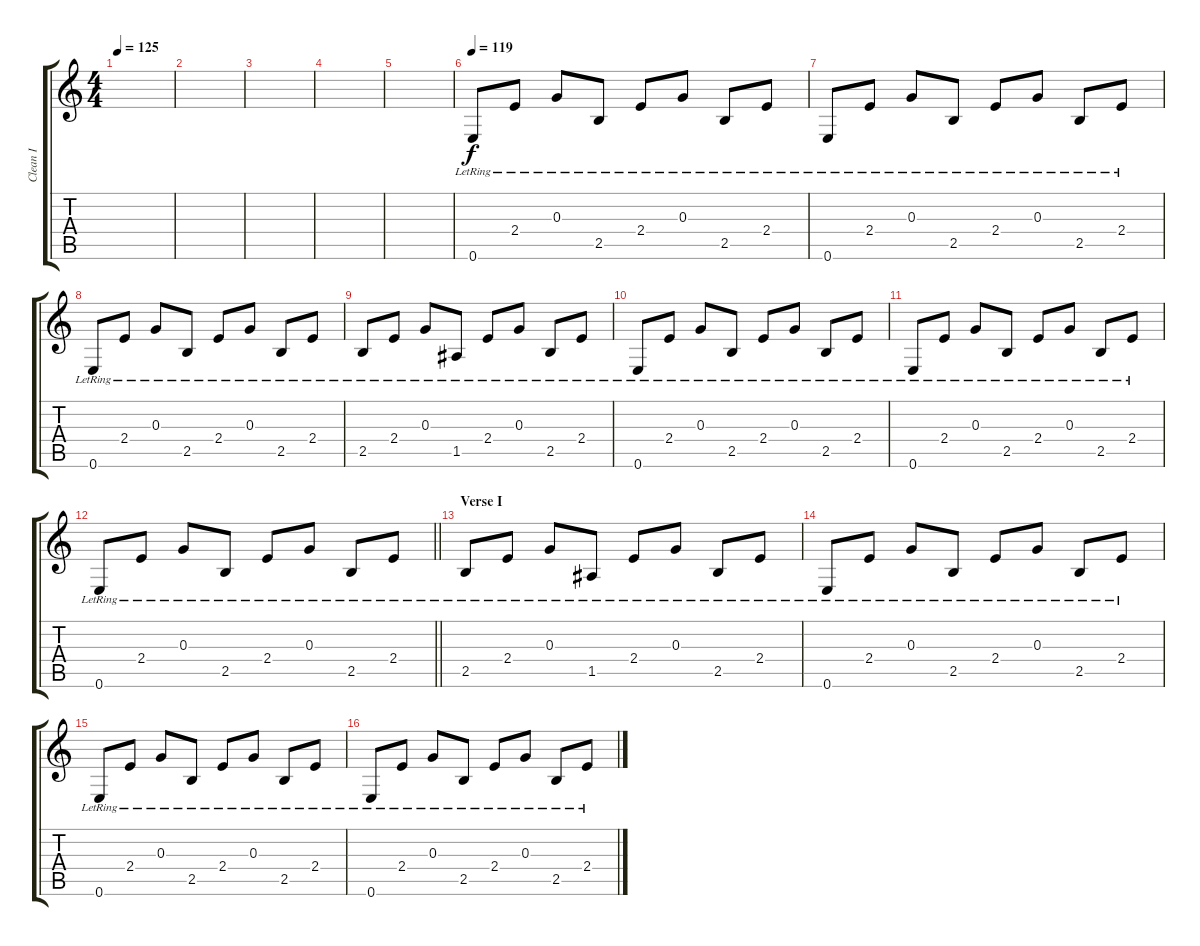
\track ("Clean I" "Clean I") {instrument electricguitarclean}
\staff {score tabs}
\tuning (E4 B3 G3 D3 A2 E2) {hide}
\ts (4 4)
\tempo 125
\clef g2
\ks c
|
|
|
|
|
\tempo 119
0.6{lr}.8 2.4{lr}.8 0.3{lr}.8 2.5{lr}.8 2.4{lr}.8 0.3{lr}.8 2.5{lr}.8 2.4{lr}.8 |
0.6{lr}.8 2.4{lr}.8 0.3{lr}.8 2.5{lr}.8 2.4{lr}.8 0.3{lr}.8 2.5{lr}.8 2.4{lr}.8 |
0.6{lr}.8 2.4{lr}.8 0.3{lr}.8 2.5{lr}.8 2.4{lr}.8 0.3{lr}.8 2.5{lr}.8 2.4{lr}.8 |
2.5{lr}.8 2.4{lr}.8 0.3{lr}.8 1.5{lr}.8 2.4{lr}.8 0.3{lr}.8 2.5{lr}.8 2.4{lr}.8 |
0.6{lr}.8 2.4{lr}.8 0.3{lr}.8 2.5{lr}.8 2.4{lr}.8 0.3{lr}.8 2.5{lr}.8 2.4{lr}.8 |
0.6{lr}.8 2.4{lr}.8 0.3{lr}.8 2.5{lr}.8 2.4{lr}.8 0.3{lr}.8 2.5{lr}.8 2.4{lr}.8 |
\barLineRight lightlight
0.6{lr}.8 2.4{lr}.8 0.3{lr}.8 2.5{lr}.8 2.4{lr}.8 0.3{lr}.8 2.5{lr}.8 2.4{lr}.8 |
\section ("" "Verse I")
2.5{lr}.8 2.4{lr}.8 0.3{lr}.8 1.5{lr}.8 2.4{lr}.8 0.3{lr}.8 2.5{lr}.8 2.4{lr}.8 |
0.6{lr}.8 2.4{lr}.8 0.3{lr}.8 2.5{lr}.8 2.4{lr}.8 0.3{lr}.8 2.5{lr}.8 2.4{lr}.8 |
0.6{lr}.8 2.4{lr}.8 0.3{lr}.8 2.5{lr}.8 2.4{lr}.8 0.3{lr}.8 2.5{lr}.8 2.4{lr}.8 |
0.6{lr}.8 2.4{lr}.8 0.3{lr}.8 2.5{lr}.8 2.4{lr}.8 0.3{lr}.8 2.5{lr}.8 2.4{lr}.8
